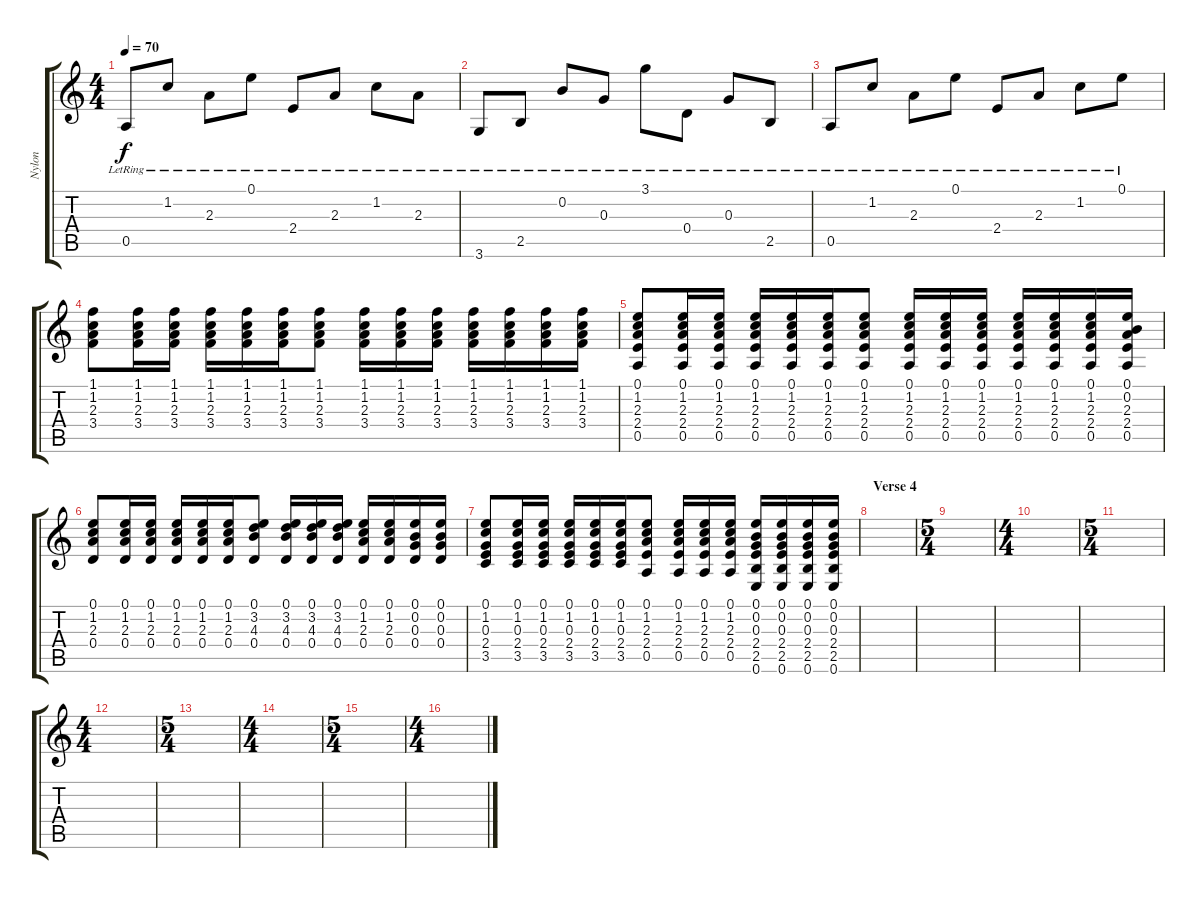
\track ("Nylon" "Nylon") {instrument acousticguitarnylon}
\staff {score tabs}
\tuning (E4 B3 G3 D3 A2 E2) {hide}
\ts (4 4)
\tempo 70
\clef g2
\ks c
0.5{lr}.8{dy f} 1.2{lr}.8 2.3{lr}.8 0.1{lr}.8 2.4{lr}.8 2.3{lr}.8 1.2{lr}.8 2.3{lr}.8 |
3.6{lr}.8 2.5{lr}.8 0.2{lr}.8 0.3{lr}.8 3.1{lr}.8 0.4{lr}.8 0.3{lr}.8 2.5{lr}.8 |
0.5{lr}.8 1.2{lr}.8 2.3{lr}.8 0.1{lr}.8 2.4{lr}.8 2.3{lr}.8 1.2{lr}.8 0.1{lr}.8 |
(1.1 1.2 2.3 3.4).8 (1.1 1.2 2.3 3.4).16 (1.1 1.2 2.3 3.4).16 (1.1 1.2 2.3 3.4).16 (1.1 1.2 2.3 3.4).16 (1.1 1.2 2.3 3.4).16 (1.1 1.2 2.3 3.4).8 (1.1 1.2 2.3 3.4).16 (1.1 1.2 2.3 3.4).16 (1.1 1.2 2.3 3.4).16 (1.1 1.2 2.3 3.4).16 (1.1 1.2 2.3 3.4).16 (1.1 1.2 2.3 3.4).16 (1.1 1.2 2.3 3.4).16 |
(0.1 1.2 2.3 2.4 0.5).8 (0.1 1.2 2.3 2.4 0.5).16 (0.1 1.2 2.3 2.4 0.5).16 (0.1 1.2 2.3 2.4 0.5).16 (0.1 1.2 2.3 2.4 0.5).16 (0.1 1.2 2.3 2.4 0.5).16 (0.1 1.2 2.3 2.4 0.5).8 (0.1 1.2 2.3 2.4 0.5).16 (0.1 1.2 2.3 2.4 0.5).16 (0.1 1.2 2.3 2.4 0.5).16 (0.1 1.2 2.3 2.4 0.5).16 (0.1 1.2 2.3 2.4 0.5).16 (0.1 1.2 2.3 2.4 0.5).16 (0.1 0.2 2.3 2.4 0.5).16 |
(0.1 1.2 2.3 0.4).8 (0.1 1.2 2.3 0.4).16 (0.1 1.2 2.3 0.4).16 (0.1 1.2 2.3 0.4).16 (0.1 1.2 2.3 0.4).16 (0.1 1.2 2.3 0.4).16 (0.1 3.2 4.3 0.4).8 (0.1 3.2 4.3 0.4).16 (0.1 3.2 4.3 0.4).16 (0.1 3.2 4.3 0.4).16 (0.1 1.2 2.3 0.4).16 (0.1 1.2 2.3 0.4).16 (0.1 0.2 0.3 0.4).16 (0.1 0.2 0.3 0.4).16 |
(0.1 1.2 0.3 2.4 3.5).8 (0.1 1.2 0.3 2.4 3.5).16 (0.1 1.2 0.3 2.4 3.5).16 (0.1 1.2 0.3 2.4 3.5).16 (0.1 1.2 0.3 2.4 3.5).16 (0.1 1.2 0.3 2.4 3.5).16 (0.1 1.2 2.3 2.4 0.5).8 (0.1 1.2 2.3 2.4 0.5).16 (0.1 1.2 2.3 2.4 0.5).16 (0.1 1.2 2.3 2.4 0.5).16 (0.1 0.2 0.3 2.4 2.5 0.6).16 (0.1 0.2 0.3 2.4 2.5 0.6).16 (0.1 0.2 0.3 2.4 2.5 0.6).16 (0.1 0.2 0.3 2.4 2.5 0.6).16 |
\section ("" "Verse 4")
|
\ts (5 4)
|
\ts (4 4)
|
\ts (5 4)
|
\ts (4 4)
|
\ts (5 4)
|
\ts (4 4)
|
\ts (5 4)
|
\ts (4 4)
